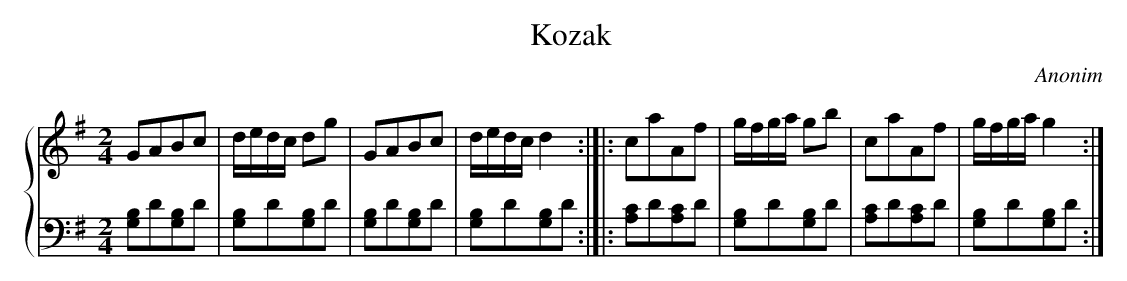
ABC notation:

X:1
T: Kozak
C: Anonim
L: 1/8
M: 2/4
%%staves {1 2}
V: 1 clef=treble
V: 2 clef=bass
K: G
[V:1] GABc |
[V:2] [G,B,]D[G,B,]D |
[V:1] d/e/d/c/ dg |
[V:2] [G,B,]D[G,B,]D |
[V:1] GABc |
[V:2] [G,B,]D[G,B,]D |
[V:1] d/e/d/c/d2 :|]|:
[V:2] [G,B,]D[G,B,]D :|]|:
[V:1] caAf |
[V:2] [A,C]D[A,C]D |
[V:1] g/f/g/a/ gb |
[V:2] [G,B,]D[G,B,]D |
[V:1] caAf |
[V:2] [A,C]D[A,C]D |
[V:1] g/f/g/a/g2 :|]
[V:2] [G,B,]D[G,B,]D :|]
